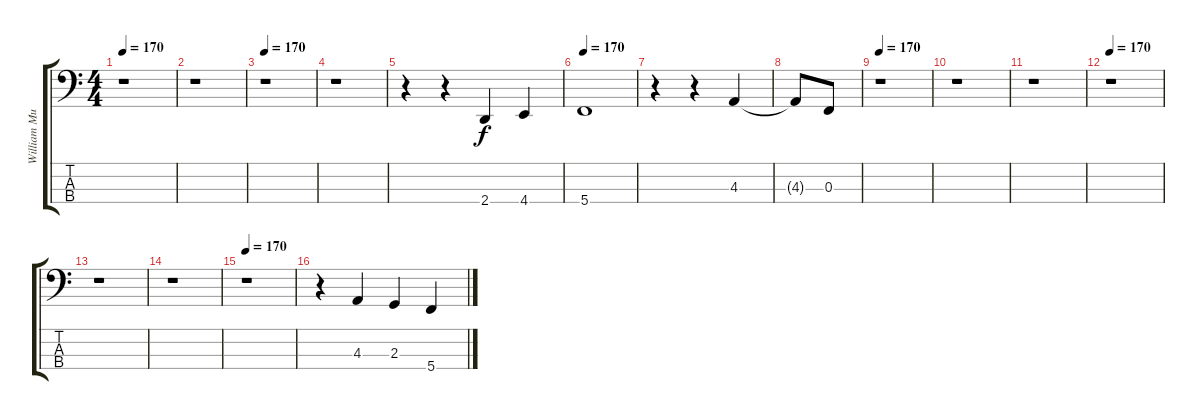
\track ("William Murderface" "William Mu") {instrument electricbasspick}
\staff {score tabs}
\tuning (Eb2 Bb1 F1 C1) {hide}
\ts (4 4)
\tempo 170
\clef f4
\ks c
r.1{dy f} |
r.1 |
\tempo 170
r.1 |
r.1 |
r.4 r.4 2.4.4 4.4.4 |
\tempo 170
5.4.1 |
r.4 r.4 4.3.4 |
4.3{t}.8 0.3.8 |
\tempo 170
r.1 |
r.1 |
r.1 |
\tempo 170
r.1 |
r.1 |
r.1 |
\tempo 170
r.1 |
r.4 4.3.4 2.3.4 5.4.4
